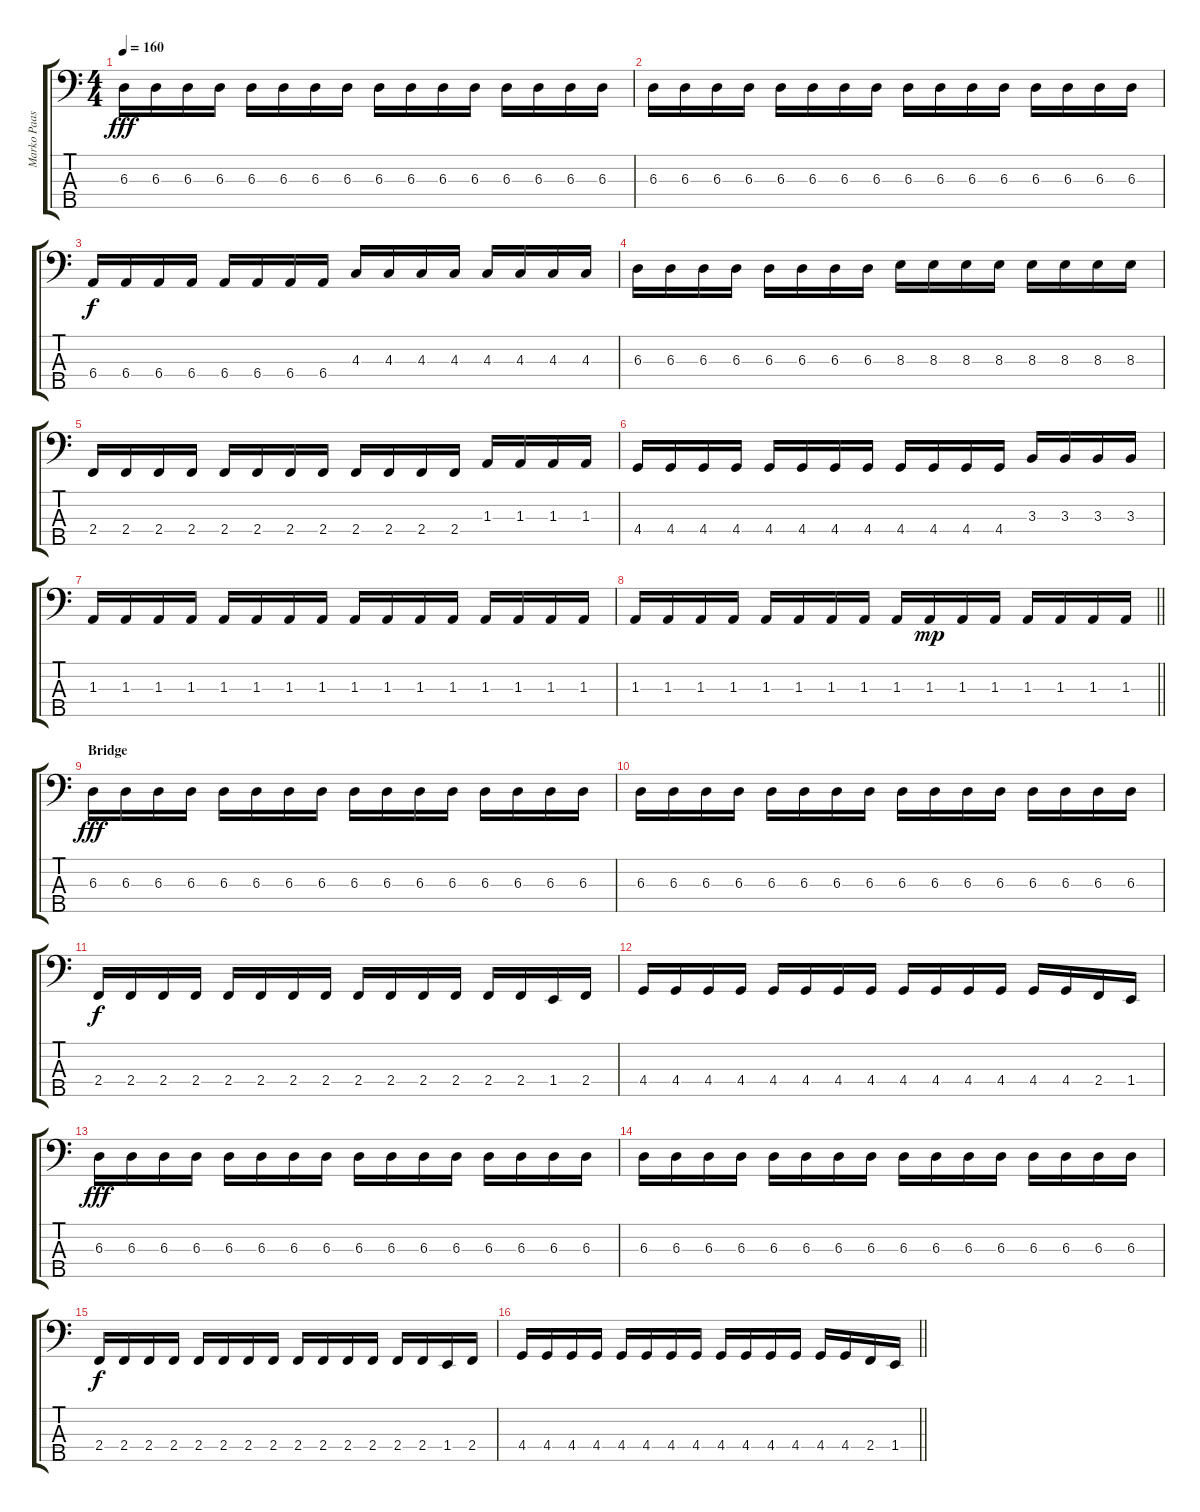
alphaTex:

\track ("Marko Paasikoski" "Marko Paas") {instrument electricbasspick}
\staff {score tabs}
\tuning (Gb2 Db2 Ab1 Eb1 Bb0) {hide}
\ts (4 4)
\tempo 160
\clef f4
\ks c
6.3.16{dy fff} 6.3.16 6.3.16 6.3.16 6.3.16 6.3.16 6.3.16 6.3.16 6.3.16 6.3.16 6.3.16 6.3.16 6.3.16 6.3.16 6.3.16 6.3.16 |
6.3.16 6.3.16 6.3.16 6.3.16 6.3.16 6.3.16 6.3.16 6.3.16 6.3.16 6.3.16 6.3.16 6.3.16 6.3.16 6.3.16 6.3.16 6.3.16 |
6.4.16{dy f} 6.4.16 6.4.16 6.4.16 6.4.16 6.4.16 6.4.16 6.4.16 4.3.16 4.3.16 4.3.16 4.3.16 4.3.16 4.3.16 4.3.16 4.3.16 |
6.3.16 6.3.16 6.3.16 6.3.16 6.3.16 6.3.16 6.3.16 6.3.16 8.3.16 8.3.16 8.3.16 8.3.16 8.3.16 8.3.16 8.3.16 8.3.16 |
2.4.16 2.4.16 2.4.16 2.4.16 2.4.16 2.4.16 2.4.16 2.4.16 2.4.16 2.4.16 2.4.16 2.4.16 1.3.16 1.3.16 1.3.16 1.3.16 |
4.4.16 4.4.16 4.4.16 4.4.16 4.4.16 4.4.16 4.4.16 4.4.16 4.4.16 4.4.16 4.4.16 4.4.16 3.3.16 3.3.16 3.3.16 3.3.16 |
1.3.16 1.3.16 1.3.16 1.3.16 1.3.16 1.3.16 1.3.16 1.3.16 1.3.16 1.3.16 1.3.16 1.3.16 1.3.16 1.3.16 1.3.16 1.3.16 |
\barLineRight lightlight
1.3.16 1.3.16 1.3.16 1.3.16 1.3.16 1.3.16 1.3.16 1.3.16 1.3.16 1.3.16{dy mp} 1.3.16 1.3.16 1.3.16 1.3.16 1.3.16 1.3.16 |
\section ("" "Bridge")
6.3.16{dy fff} 6.3.16 6.3.16 6.3.16 6.3.16 6.3.16 6.3.16 6.3.16 6.3.16 6.3.16 6.3.16 6.3.16 6.3.16 6.3.16 6.3.16 6.3.16 |
6.3.16 6.3.16 6.3.16 6.3.16 6.3.16 6.3.16 6.3.16 6.3.16 6.3.16 6.3.16 6.3.16 6.3.16 6.3.16 6.3.16 6.3.16 6.3.16 |
2.4.16{dy f} 2.4.16 2.4.16 2.4.16 2.4.16 2.4.16 2.4.16 2.4.16 2.4.16 2.4.16 2.4.16 2.4.16 2.4.16 2.4.16 1.4.16 2.4.16 |
4.4.16 4.4.16 4.4.16 4.4.16 4.4.16 4.4.16 4.4.16 4.4.16 4.4.16 4.4.16 4.4.16 4.4.16 4.4.16 4.4.16 2.4.16 1.4.16 |
6.3.16{dy fff} 6.3.16 6.3.16 6.3.16 6.3.16 6.3.16 6.3.16 6.3.16 6.3.16 6.3.16 6.3.16 6.3.16 6.3.16 6.3.16 6.3.16 6.3.16 |
6.3.16 6.3.16 6.3.16 6.3.16 6.3.16 6.3.16 6.3.16 6.3.16 6.3.16 6.3.16 6.3.16 6.3.16 6.3.16 6.3.16 6.3.16 6.3.16 |
2.4.16{dy f} 2.4.16 2.4.16 2.4.16 2.4.16 2.4.16 2.4.16 2.4.16 2.4.16 2.4.16 2.4.16 2.4.16 2.4.16 2.4.16 1.4.16 2.4.16 |
\barLineRight lightlight
4.4.16 4.4.16 4.4.16 4.4.16 4.4.16 4.4.16 4.4.16 4.4.16 4.4.16 4.4.16 4.4.16 4.4.16 4.4.16 4.4.16 2.4.16 1.4.16
